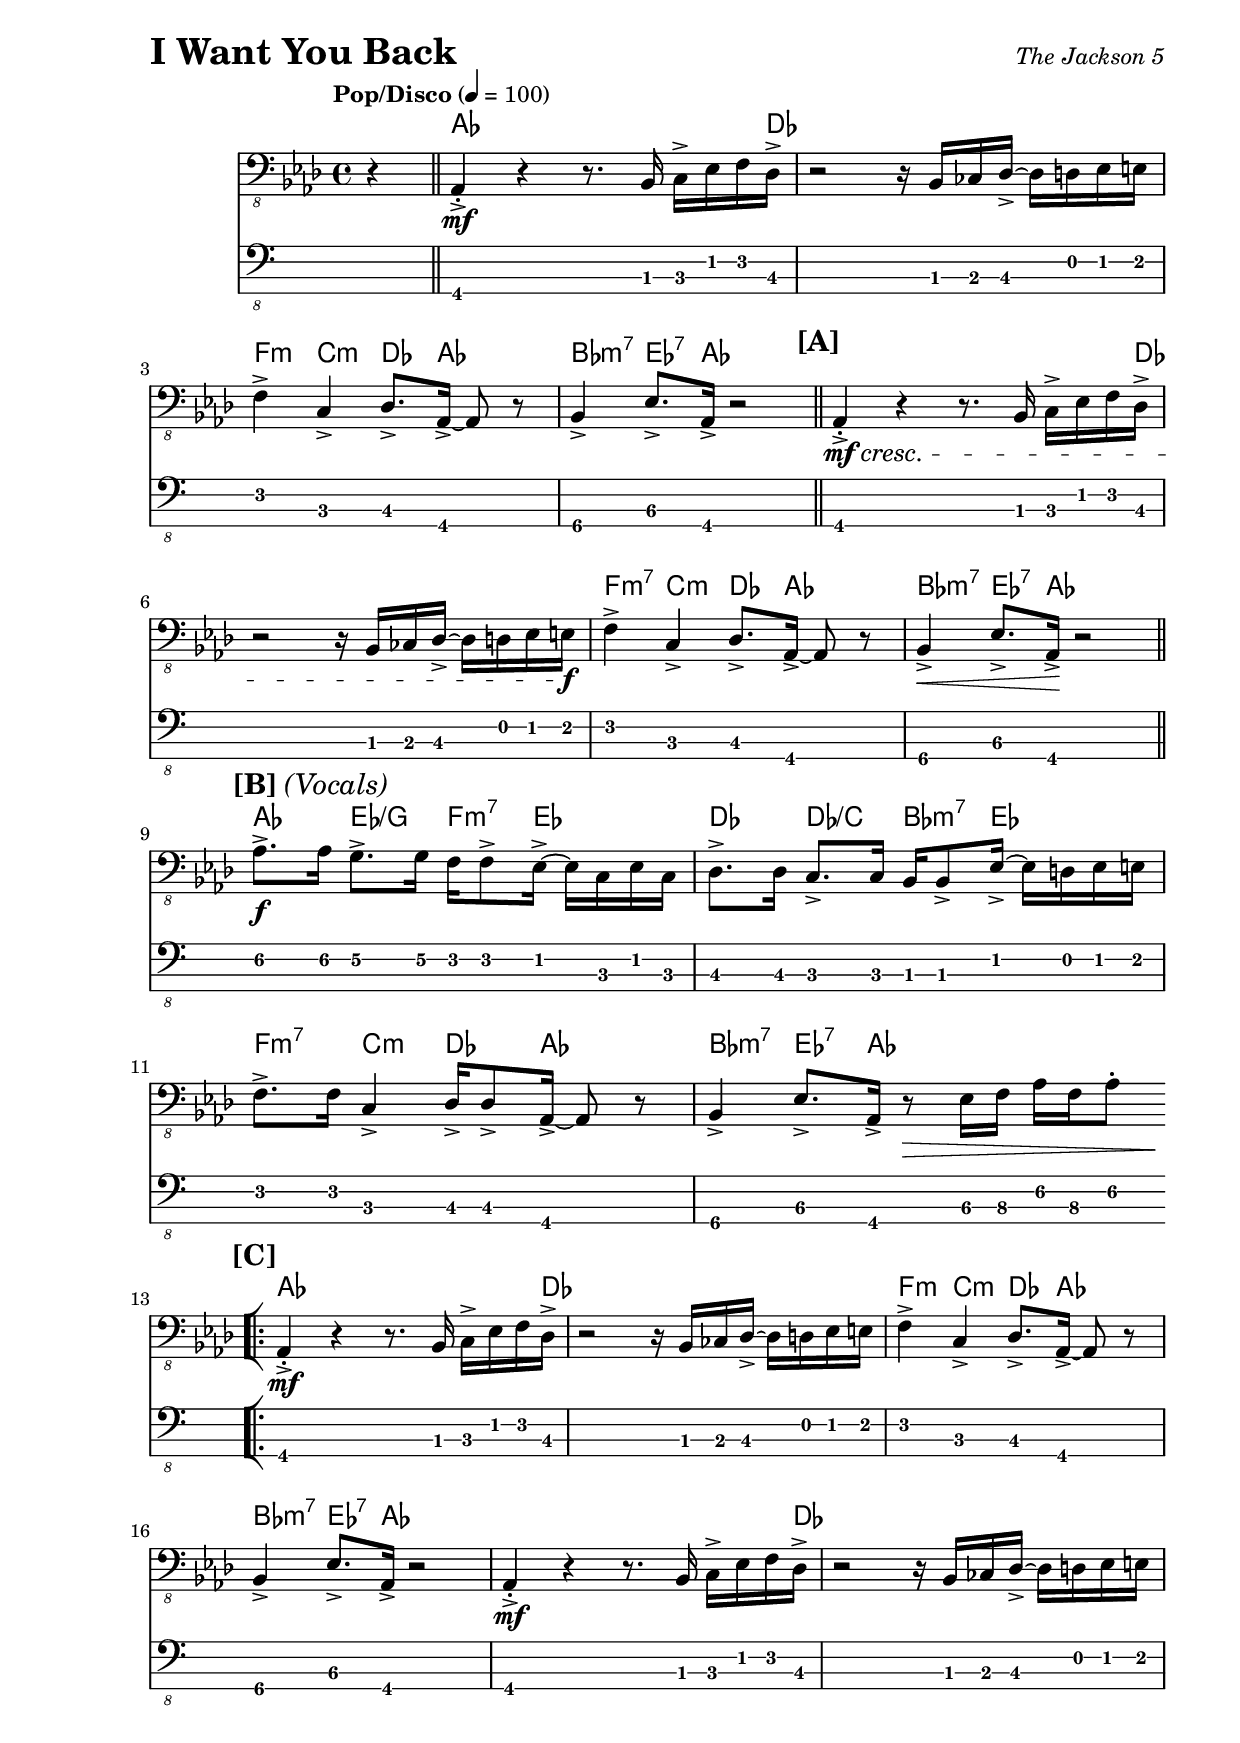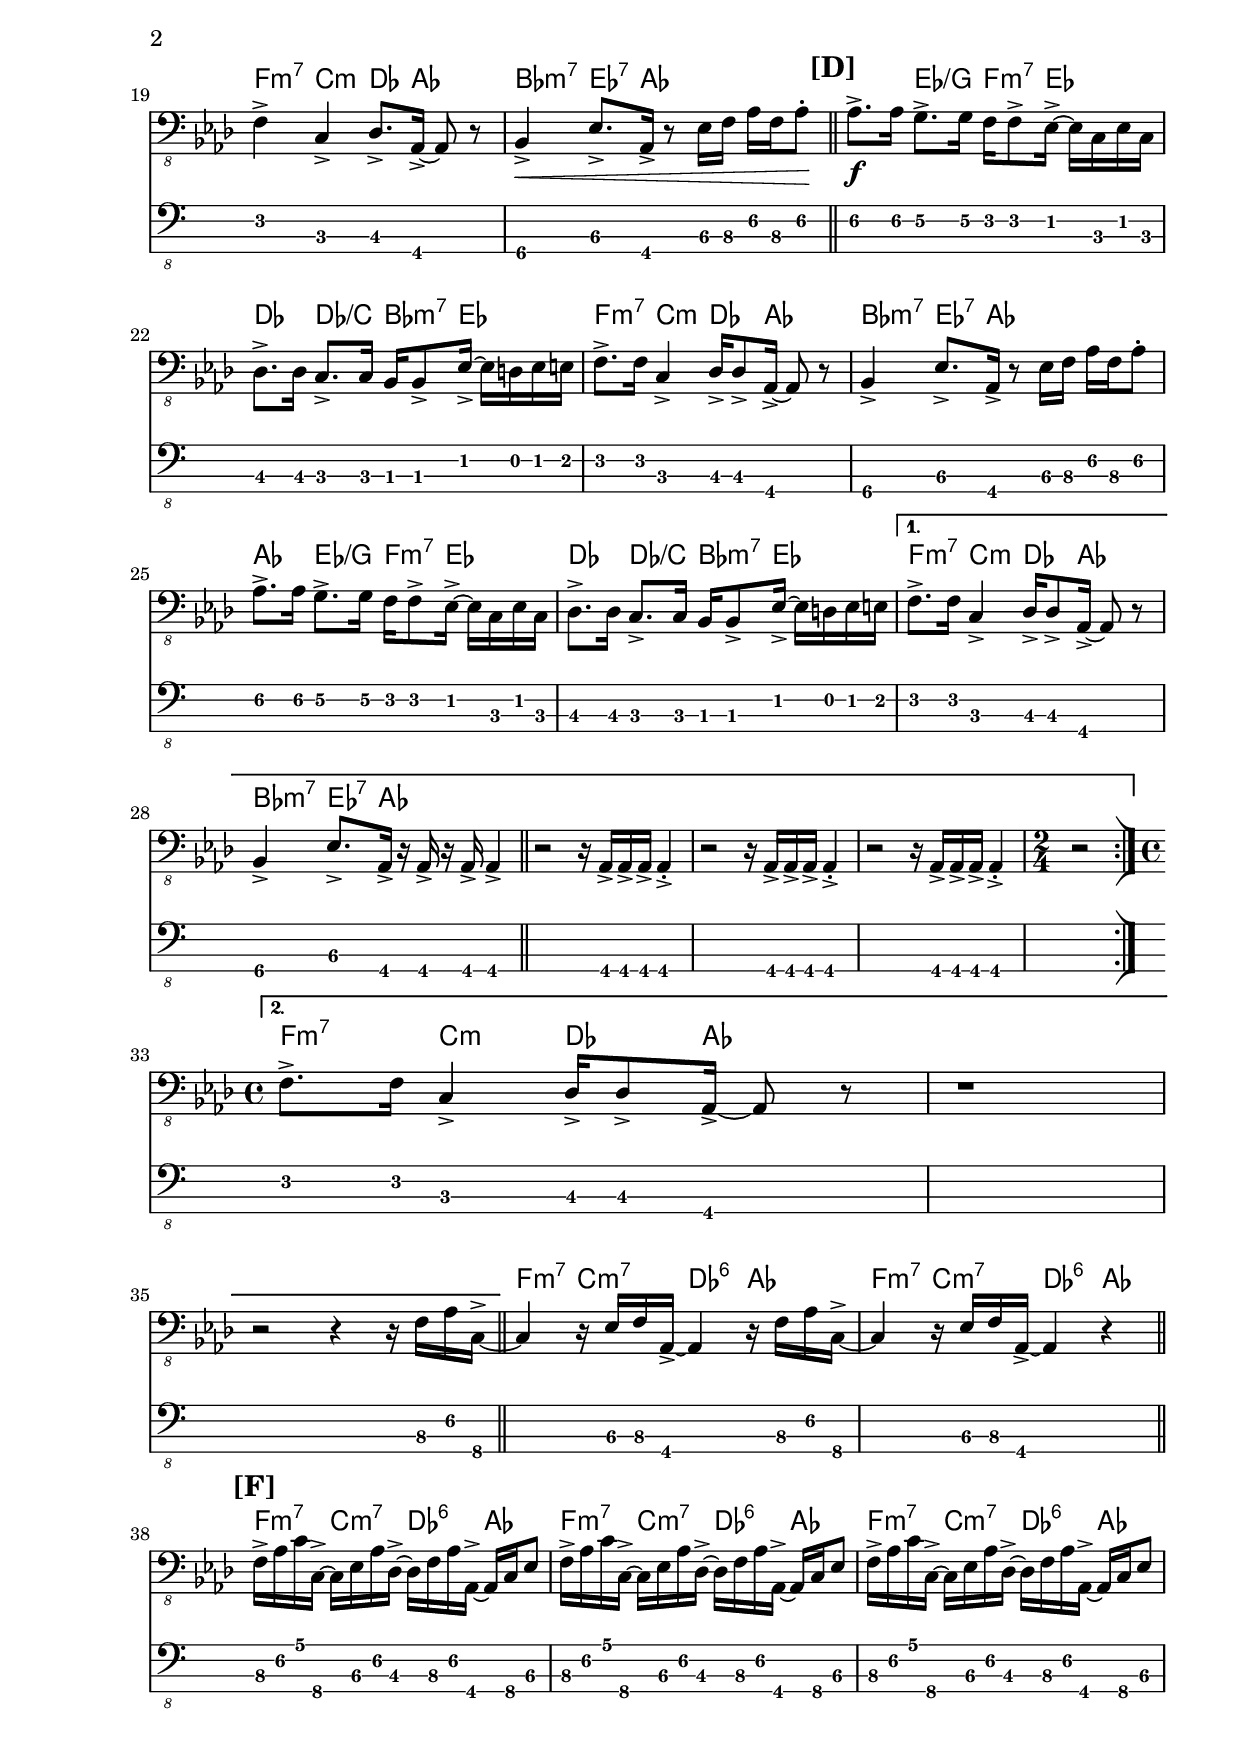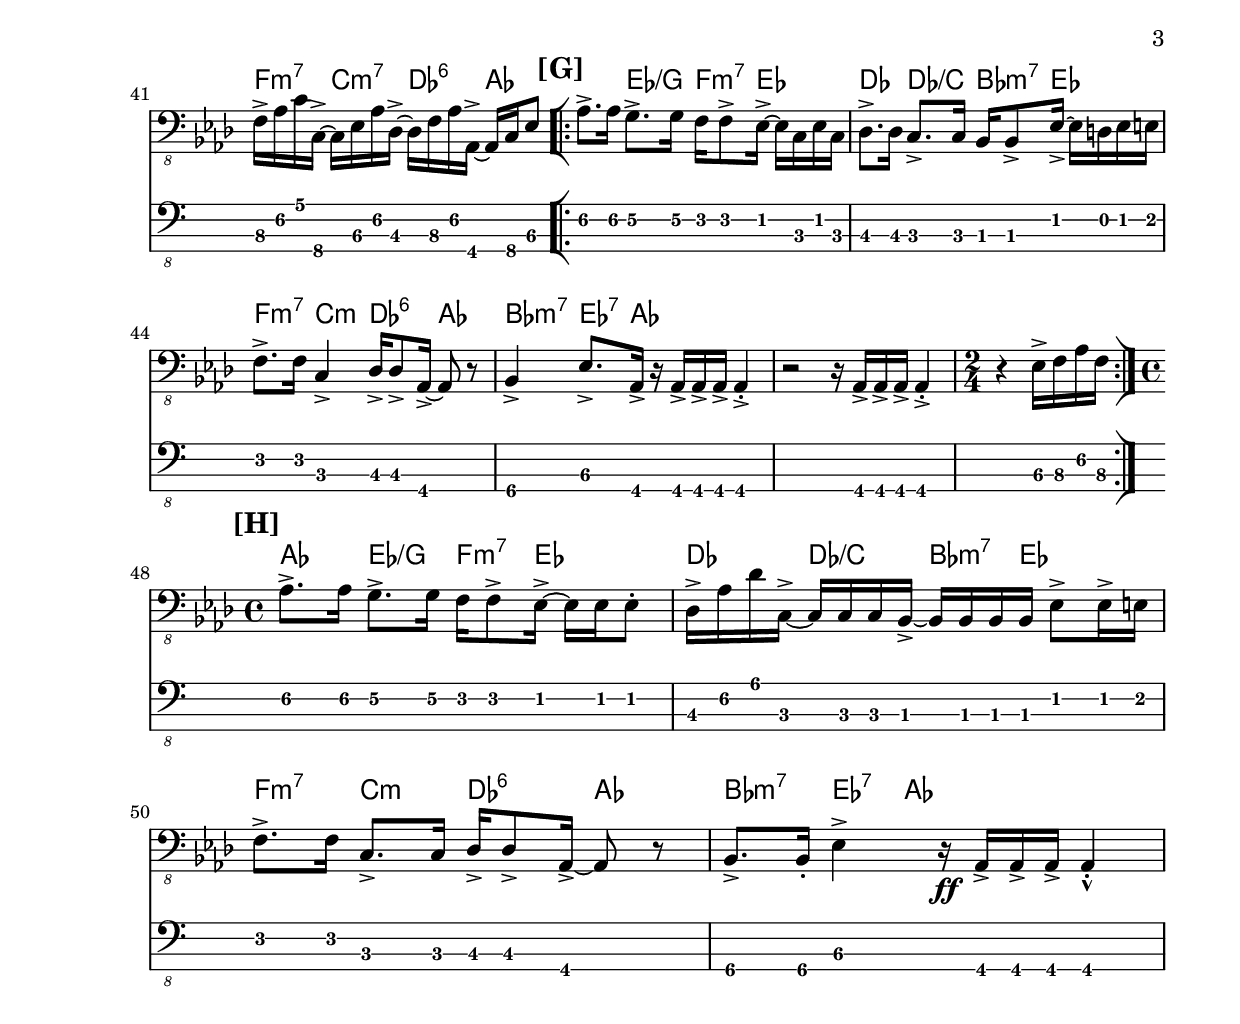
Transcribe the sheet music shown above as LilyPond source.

% LilyBin

\version "2.18.0"
\include "english.ly"

\header {
  piece = \markup { \fontsize #4 \bold "I Want You Back" }
  opus = \markup { \italic "The Jackson 5" }
}

\paper { 
  left-margin = 1.0 \in
  right-margin = 0.5 \in
}

mBreak = {
  %% \break
}

cBreak = { \break }

global = {
  \time 4/4
  \tempo "Pop/Disco" 4 = 100
}

my_notes = \relative c {
  \clef "bass_8"
  \key af \major

  \partial 4 r4 \bar "||" |

  af,4-.-> \mf r4 r8. bf16 c16-> ef16 f16 df16-> |
  r2 r16 bf16 cf16 df16-> ~df16 d16 ef16 e16 |
  f4-> c4-> df8.-> af16-> ~af8 r8 |
  bf4->\4 ef8.->\3 af,16-> r2 \bar "||"
  
  %% 5
  \mBreak
  \mark \markup { \bold { [A] } }
  af4-.-> \mf \cresc r4 r8. bf16 c16-> ef16 f16 df16-> |
  r2 r16 bf16 cf16 df16-> ~df16 d16 ef16 e16 \f |
  f4-> c4-> df8.-> af16-> ~af8 r8 |
  bf4->\4 \< ef8.->\3 af,16-> \! r2 \bar "||"

  %% 9
  \mBreak \cBreak
  \mark \markup { \bold { [B] } \italic { (Vocals) } }
  af'8.->\2 \f af16\2 g8.->\2 g16\2 f16\2 f8-> ef16-> ~ ef16 c16 ef16 c16 |
  df8.-> df16 c8.-> c16 bf16 bf8-> ef16-> ~ef16 d16 ef16 e16 |
  
  %% 11
  \mBreak
  f8.-> f16 c4-> df16-> df8-> af16-> ~af8 r8 |
  bf4->\4 ef8.->\3 af,16-> r8 \> ef'16\3 f16\3 af16\2 f16\3 af8-.\2 
  \bar "||"  % doesn't work
  
  \repeat volta 2 {
    %% 13
    \mBreak \cBreak
    \mark \markup { \bold { [C] } }
    \bar "[|:"
    af,4-.->  \mf r4 r8. bf16 c16-> ef16 f16 df16-> |
    r2 r16 bf16 cf16 df16-> ~df16 d16 ef16 e16 |
    f4-> c4-> df8.-> af16-> ~af8 r8 |
    bf4->\4 ef8.->\3 af,16->\4 r2
    
    %% 17
    \mBreak
    af4-.->  \mf r4 r8. bf16 c16-> ef16 f16 df16-> |
    r2 r16 bf16 cf16 df16-> ~df16 d16 ef16 e16 |
    f4-> c4-> df8.-> af16-> ~af8 r8 |
    bf4->\4 \< ef8.->\3 af,16->\4 r8 ef'16\3 f16\3 af16\2 f16\3 af8-.\2 \! \bar "||"
    
    %% 21
    \mBreak
    \mark \markup { \bold { [D] } }
    af8.->\2 \f af16\2 g8.->\2 g16\2 f16\2 f8-> ef16-> ~ ef16 c16 ef16 c16 |
    df8.-> df16 c8.-> c16 bf16 bf8-> ef16-> ~ef16 d16 ef16 e16 |
    
    %% 23
    \mBreak
    f8.-> f16 c4-> df16-> df8-> af16-> ~af8 r8 |
    bf4->\4 ef8.->\3 af,16->\4 r8 ef'16\3 f16\3 af16\2 f16\3 af8-.\2 |
    
    %% 25
    \mBreak
    af8.->\2 af16\2 g8.->\2 g16\2 f16\2 f8-> ef16-> ~ ef16 c16 ef16 c16 |
    df8.-> df16 c8.-> c16 bf16 bf8-> ef16-> ~ef16 d16 ef16 e16 |
    
  } \alternative {
    { 
      %% 27
      \mBreak
      f8.-> f16 c4-> df16-> df8-> af16-> ~af8 r8 |
      bf4->\4 ef8.->\3 af,16-> r16 af16-> r16 af16-> af4-> \bar "||"
      
      %% 29
      \mBreak
      r2 r16 af16-> af16-> af16-> af4-.-> |
      r2 r16 af16-> af16-> af16-> af4-.-> |
      r2 r16 af16-> af16-> af16-> af4-.-> |
      \time 2/4 r2
      \bar ":|]" 
    }
    {
      %% 33
      \mBreak \cBreak
      \time 4/4
      f'8.-> f16 c4-> df16-> df8-> af16-> ~af8 r8 |
      r1 |
      \cBreak
      r2 r4 r16 f'16\3 af16\2 c,16->~\4 \bar "||"
    }
  }

  %% 36
  \mBreak
  c4\4 r16 ef16\3 f16\3 af,16-> ~af4 r16 f'16\3 af16\2 c,16->~\4 |
  c4 r16 ef16\3 f16\3 af,16-> ~af4 r4 \bar "||"
  
  %% 38
  \mBreak
  \mark \markup { \bold { [F] } }
  f'16->\3 af16\2 c16 c,16->\4 ~c16 ef16\3 af16\2 df,16-> ~df16 f16\3 af16\2 af,16->\4
    ~af16 c16\4 ef8\3 |
  f16->\3 af16\2 c16\1 c,16->\4 ~c16 ef16\3 af16\2 df,16->\3 ~df16 f16\3 af16\2 af,16-> 
    ~af16 c16\4 ef8\3 |
  
  %% 40
  \mBreak
  f16->\3 af16\2 c16 c,16->\4 ~c16 ef16\3 af16\2 df,16-> ~df16 f16\3 af16\2 af,16->\4 
    ~af16 c16\4 ef8\3 |
  f16->\3 af16\2 c16\1 c,16->\4 ~c16 ef16\3 af16\2 df,16->\3 ~df16 f16\3 af16\2 af,16-> 
    ~af16 c16\4 ef8\3 \bar "||"
  
  \repeat volta 2 {
    %% 42
    \mBreak
    \bar "[|:"
    \mark \markup { \bold { [G] } }
    \set TabStaff.minimumFret = 1
    af8.->\2 af16\2 g8.->\2 g16\2 f16 f8-> ef16-> ~ ef16 c16 ef16 c16 |
    df8.-> df16 c8.-> c16 bf16 bf8-> ef16-> ~ef16 d16 ef16 e16 |
    
    %% 44
    \mBreak
    f8.-> f16 c4-> df16-> df8-> af16-> ~af8 r8 |
    bf4->\4 ef8.->\3 af,16-> r16 af16-> af16-> af16-> af4-.-> |
    
    %% 46
    \mBreak
    r2 r16 af16-> af16-> af16-> af4-.-> |
    \time 2/4 r4 ef'16->\3 f16\3 af16\2 f16\3
    \bar ":|]"
  }
  
  %% 48
  \mBreak \cBreak
  \time 4/4
  \mark \markup { \bold { [H] } }
  af8.->\2 af16\2 g8.->\2 g16\2 f16\2 f8-> ef16-> ~ ef16 ef16 ef8-. |
  df16-> af'16\2 df16 c,16-> ~ c16 c16 c16 bf16-> ~bf16 bf16 bf16 bf16
    ef8-> ef16-> e16 | 
  
  %% 50
  \mBreak
  f8.-> f16 c8.-> c16 df16-> df8-> af16-> ~af8 r8 |
  bf8.->\4 bf16-.\4 ef4->\3 r16 \ff af,16-> af16-> af16-> af4-.-^ |
  %% \bar "|]" 
  
}

my_chords = \chordmode {
  \set majorSevenSymbol = \markup { maj7 }

  \partial 4 s4 |

  af16*15 df16 | s1 |
  f4:m c4:m df8. af16*3 s8 | bf4:m7 ef8.:7 af16 s2 |
  
  %% 5
  af16*15 df16 | s1 |
  f4:m7 c4:m df8. af16*3 s8 | bf4:m7 ef8.:7 af16 s2 |
  
  %% 9
  af4 ef4/g f8.:m7 ef16*5 | df4 df4/c bf8.:m7 ef16*5 |
  
  %% 11
  f4:m7 c4:m df8. af16*3 s8 | bf4:m7 ef8.:7 af16 s2 |

  \repeat volta 2 {
    %% 13
    af16*15 df16 | s1 |
    f4:m c4:m df8. af16*3 s8 | bf4:m7 ef8.:7 af16 s2 |
  
    %% 17
    af16*15 df16 | s1 |
    f4:m7 c4:m df8. af16*3 s8 | bf4:m7 ef8.:7 af16 s2 |
  
    %% 21
    af4 ef4/g f8.:m7 ef16*5 | df4 df4/c bf8.:m7 ef16*5 |
    
    %% 23
    f4:m7 c4:m df8. af16*3 s8 | bf4:m7 ef8.:7 af16 s2 |
  
    %% 25
    af4 ef4/g f8.:m7 ef16*5 | df4 df4/c bf8.:m7 ef16*5 |
  } \alternative {
    {
      %% 27
      f4:m7 c4:m df8. af16*3 s8 | bf4:m7 ef8.:7 af16 s2 |
      s1 | s1 | s1 |
      \time 2/4 s2 |
    }
    {
      %% 33
      \time 4/4
      f4:m7 c4:m df8. af16*3 s8 | s1 | s1 |
    }
  }
  
  %% 36
  f4:m7 c:m7 df:6 af | f:m7 c:m7 df:6 af |
  
  %% 38
  f4:m7 c:m7 df:6 af | f:m7 c:m7 df:6 af |
  
  %% 40
  f4:m7 c:m7 df:6 af | f:m7 c:m7 df:6 af |
  
  %% 42
  \repeat volta 2 {
    af4 ef4/g f8.:m7 ef16*5 | df4 df4/c bf8.:m7 ef16*5 |
    
    %% 44
    f4:m7 c:m df:6 af | bf:m7 ef8.:7 af16 s2 | 
    
    %% 46
    s1 |
    \time 2/4 s2 |
  }
  
  %% 48
  \time 4/4
  af4 ef4/g f8.:m7 ef16*5 | df4 df4/c bf8.:m7 ef16*5 |
  f4:m7 c:m df:6 af | bf:m7 ef8.:7 af16 s2 |
}

ticktock = \drummode {
  \partial 4 r4 |

  \repeat unfold 12 {
    hiwoodblock 4 lowoodblock lowoodblock lowoodblock
  }
  
  \repeat volta 2 {
    %% 13-26
    \repeat unfold 14 {
      hiwoodblock 4 lowoodblock lowoodblock lowoodblock
    }
  } \alternative {
    { 
      %% 27-31
      \repeat unfold 5 {
	hiwoodblock 4 lowoodblock lowoodblock lowoodblock
      }
      %% 32
      \time 2/4
      hiwoodblock 4 lowoodblock
    }
    {
      %% 33
      \time 4/4
      \repeat unfold 3 {
	hiwoodblock 4 lowoodblock lowoodblock lowoodblock
      }
    }
  }
  
  %% 36-41
  \repeat unfold 6 {
    hiwoodblock 4 lowoodblock lowoodblock lowoodblock
  }
  
  \repeat volta 2 {
    %% 42-46
    \repeat unfold 5 {
      hiwoodblock 4 lowoodblock lowoodblock lowoodblock
    }
    %% 47
    \time 2/4 hiwoodblock 4 lowoodblock
  }
  
  %% 48-51
  \time 4/4
  \repeat unfold 4 {
    hiwoodblock 4 lowoodblock lowoodblock lowoodblock
  }
}

my_music = <<
  \new ChordNames {
    \set ChordNames.midiInstrument = "percussive organ"
    \set ChordNames.midiMaximumVolume = #0.2
    \set chordChanges = ##t
    \global
    \my_chords
  }
  \new Staff {
    \set Staff.midiInstrument = #"electric bass (finger)"
    \set staff.midiMinimumVolume = #0.7
    \set Staff.midiMaximumVolume = #0.95
    \global
    \my_notes
  }
  \tag #'scoreOnly
  \new TabStaff
    \with { stringTunings = #bass-tuning } 
  { 
    %%\set TabStaff.minimumFret = #3f
    %%\set TabStaff.restrainOpenStrings = ##t
    \global
    \my_notes
  }
  \tag #'midiOnly
  \new DrumStaff = TickTock <<
    \new DrumVoice = "ticktock" {
      \set DrumStaff.instrumentName = "TickTock"
      \set DrumStaff.midiMaximumVolume = #0.7
      \global
      \ticktock
    }
  >>
>>
  
\score {
  \removeWithTag #'midiOnly \my_music
  \layout {
    \context {
      \Score \override StringNumber #'stencil = ##f 
    }
  }
}
\score {
  \removeWithTag #'scoreOnly \unfoldRepeats \my_music
  \midi {}
}
